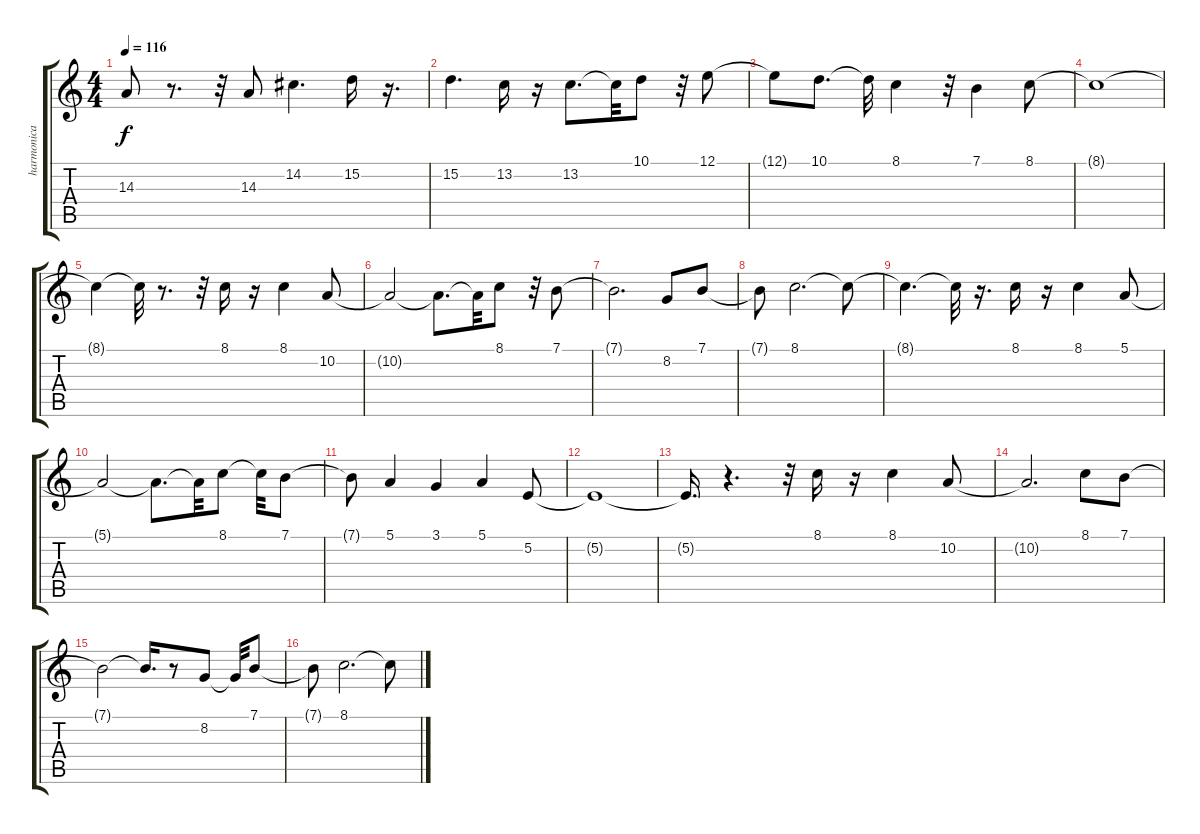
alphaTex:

\track ("harmonica" "harmonica") {instrument harmonica}
\staff {score tabs}
\tuning (E4 B3 G3 D3 A2 E2) {hide}
\ts (4 4)
\tempo 116
\clef g2
\ks c
14.3{t}.8{dy f} r.8{d} r.32 14.3.8 14.2.4{d} 15.2.16 r.16{d} |
15.2.4{d} 13.2.16 r.16 13.2.8{d} 13.2{t}.32 10.1.8 r.32 12.1.8 |
12.1{t}.8 10.1.8{d} 10.1{t}.32 8.1.4 r.32 7.1.4 8.1.8 |
8.1{t}.1 |
8.1{t}.4 8.1{t}.32 r.8{d} r.32 8.1.16 r.16 8.1.4 10.2.8 |
10.2{t}.2 10.2{t}.8{d} 10.2{t}.32 8.1.8 r.32 7.1.8 |
7.1{t}.2{d} 8.2.8 7.1.8 |
7.1{t}.8 8.1.2{d} 8.1{t}.8 |
8.1{t}.4{d} 8.1{t}.32 r.16{d} 8.1.16 r.16 8.1.4 5.1.8 |
5.1{t}.2 5.1{t}.8{d} 5.1{t}.32 8.1.8 8.1{t}.32 7.1.8 |
7.1{t}.8 5.1.4 3.1.4 5.1.4 5.2.8 |
5.2{t}.1 |
5.2{t}.16{d} r.4{d} r.32 8.1.16 r.16 8.1.4 10.2.8 |
10.2{t}.2{d} 8.1.8 7.1.8 |
7.1{t}.2 7.1{t}.16{d} r.8 8.2.8 8.2{t}.32 7.1.8 |
7.1{t}.8 8.1.2{d} 8.1{t}.8
